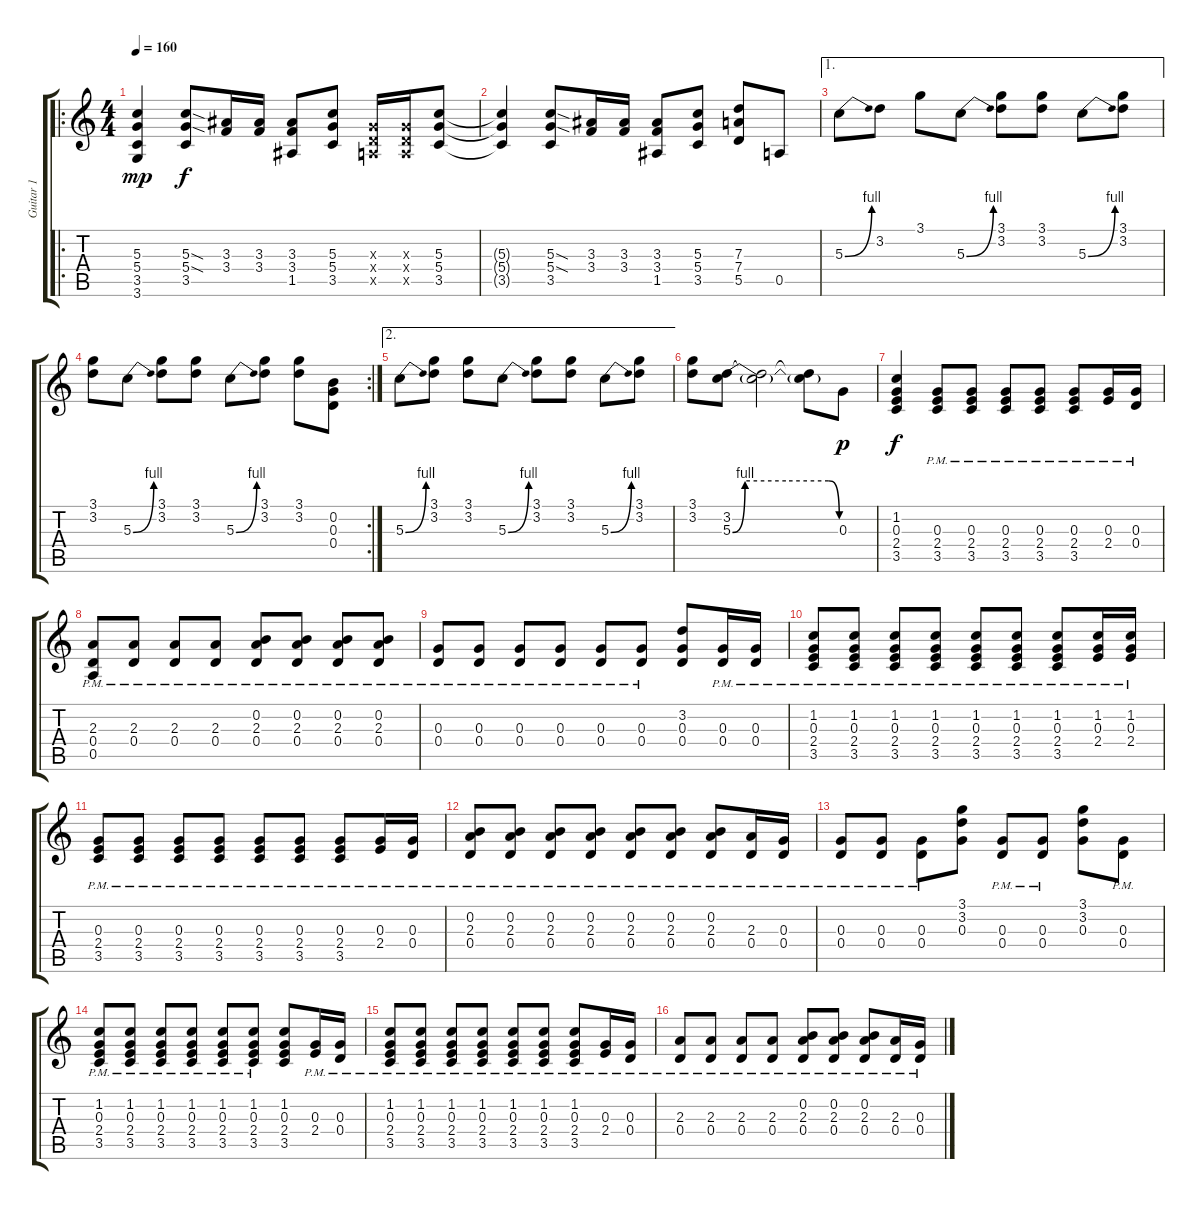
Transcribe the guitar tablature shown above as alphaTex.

\track ("Guitar 1" "Guitar 1") {instrument overdrivenguitar}
\staff {score tabs}
\tuning (E4 B3 G3 D3 A2 E2) {hide}
\ro
\ts (4 4)
\tempo 160
\clef g2
\ks c
(5.3 5.4 3.5 3.6).4{dy mp instrument overdrivenguitar} (5.3{sod} 5.4{sod} 3.5).8{dy f} (3.3 3.4).16 (3.3 3.4).16 (3.3 3.4 1.5).8 (5.3 5.4 3.5).8 (0.3{x} 0.4{x} 0.5{x}).16 (0.3{x} 0.4{x} 0.5{x}).16 (5.3 5.4 3.5).8 |
(5.3{t} 5.4{t} 3.5{t}).4 (5.3{sod} 5.4{sod} 3.5).8 (3.3 3.4).16 (3.3 3.4).16 (3.3 3.4 1.5).8 (5.3 5.4 3.5).8 (7.3 7.4 5.5).8 0.5.8 |
\ae 1
5.3{be (bend 0 0 60 4)}.8{instrument distortionguitar} 3.2.8 3.1.8 5.3{be (bend 0 0 60 4)}.8 (3.1 3.2).8 (3.1 3.2).8 5.3{be (bend 0 0 60 4)}.8 (3.1 3.2).8 |
\rc 2
(3.1 3.2).8 5.3{be (bend 0 0 60 4)}.8 (3.1 3.2).8 (3.1 3.2).8 5.3{be (bend 0 0 60 4)}.8 (3.1 3.2).8 (3.1 3.2).8 (0.2 0.3 0.4).8 |
\ae 2
5.3{be (bend 0 0 60 4)}.8{instrument distortionguitar} (3.1 3.2).8 (3.1 3.2).8 5.3{be (bend 0 0 60 4)}.8 (3.1 3.2).8 (3.1 3.2).8 5.3{be (bend 0 0 60 4)}.8 (3.1 3.2).8 |
(3.1 3.2).8 (3.2 5.3{be (custom 0 0 7 4 30 4 54 4 60 0)}).8 (3.2{t} 5.3{t}).2 (3.2{t} 5.3{t}).8 0.3.8{dy p} |
(1.2 0.3 2.4 3.5).4{dy f instrument overdrivenguitar} (0.3{pm} 2.4{pm} 3.5{pm}).8 (0.3{pm} 2.4{pm} 3.5{pm}).8 (0.3{pm} 2.4{pm} 3.5{pm}).8 (0.3{pm} 2.4{pm} 3.5{pm}).8 (0.3{pm} 2.4{pm} 3.5{pm}).8 (0.3{pm} 2.4{pm}).16 (0.3{pm} 0.4{pm}).16 |
(2.3{pm} 0.4{pm} 0.5{pm}).8 (2.3{pm} 0.4{pm}).8 (2.3{pm} 0.4{pm}).8 (2.3{pm} 0.4{pm}).8 (0.2{pm} 2.3{pm} 0.4{pm}).8 (0.2{pm} 2.3{pm} 0.4{pm}).8 (0.2{pm} 2.3{pm} 0.4{pm}).8 (0.2{pm} 2.3{pm} 0.4{pm}).8 |
(0.3{pm} 0.4{pm}).8 (0.3{pm} 0.4{pm}).8 (0.3{pm} 0.4{pm}).8 (0.3{pm} 0.4{pm}).8 (0.3{pm} 0.4{pm}).8 (0.3{pm} 0.4{pm}).8 (3.2 0.3 0.4).8 (0.3{pm} 0.4{pm}).16 (0.3{pm} 0.4{pm}).16 |
(1.2{pm} 0.3{pm} 2.4{pm} 3.5{pm}).8 (1.2{pm} 0.3{pm} 2.4{pm} 3.5{pm}).8 (1.2{pm} 0.3{pm} 2.4{pm} 3.5{pm}).8 (1.2{pm} 0.3{pm} 2.4{pm} 3.5{pm}).8 (1.2{pm} 0.3{pm} 2.4{pm} 3.5{pm}).8 (1.2{pm} 0.3{pm} 2.4{pm} 3.5{pm}).8 (1.2{pm} 0.3{pm} 2.4{pm} 3.5{pm}).8 (1.2{pm} 0.3{pm} 2.4{pm}).16 (1.2{pm} 0.3{pm} 2.4{pm}).16 |
(0.3{pm} 2.4{pm} 3.5{pm}).8 (0.3{pm} 2.4{pm} 3.5{pm}).8 (0.3{pm} 2.4{pm} 3.5{pm}).8 (0.3{pm} 2.4{pm} 3.5{pm}).8 (0.3{pm} 2.4{pm} 3.5{pm}).8 (0.3{pm} 2.4{pm} 3.5{pm}).8 (0.3{pm} 2.4{pm} 3.5{pm}).8 (0.3{pm} 2.4{pm}).16 (0.3{pm} 0.4{pm}).16 |
(0.2{pm} 2.3{pm} 0.4{pm}).8 (0.2{pm} 2.3{pm} 0.4{pm}).8 (0.2{pm} 2.3{pm} 0.4{pm}).8 (0.2{pm} 2.3{pm} 0.4{pm}).8 (0.2{pm} 2.3{pm} 0.4{pm}).8 (0.2{pm} 2.3{pm} 0.4{pm}).8 (0.2{pm} 2.3{pm} 0.4{pm}).8 (2.3{pm} 0.4{pm}).16 (0.3{pm} 0.4{pm}).16 |
(0.3{pm} 0.4{pm}).8 (0.3{pm} 0.4{pm}).8 (0.3{pm} 0.4{pm}).8 (3.1 3.2 0.3).8 (0.3{pm} 0.4{pm}).8 (0.3{pm} 0.4{pm}).8 (3.1 3.2 0.3).8 (0.3{pm} 0.4{pm}).8 |
(1.2{pm} 0.3{pm} 2.4{pm} 3.5{pm}).8 (1.2{pm} 0.3{pm} 2.4{pm} 3.5{pm}).8 (1.2{pm} 0.3{pm} 2.4{pm} 3.5{pm}).8 (1.2{pm} 0.3{pm} 2.4{pm} 3.5{pm}).8 (1.2{pm} 0.3{pm} 2.4{pm} 3.5{pm}).8 (1.2{pm} 0.3{pm} 2.4{pm} 3.5{pm}).8 (1.2 0.3 2.4 3.5).8 (0.3{pm} 2.4{pm}).16 (0.3{pm} 0.4{pm}).16 |
(1.2{pm} 0.3{pm} 2.4{pm} 3.5{pm}).8 (1.2{pm} 0.3{pm} 2.4{pm} 3.5{pm}).8 (1.2{pm} 0.3{pm} 2.4{pm} 3.5{pm}).8 (1.2{pm} 0.3{pm} 2.4{pm} 3.5{pm}).8 (1.2{pm} 0.3{pm} 2.4{pm} 3.5{pm}).8 (1.2{pm} 0.3{pm} 2.4{pm} 3.5{pm}).8 (1.2{pm} 0.3{pm} 2.4{pm} 3.5{pm}).8 (0.3{pm} 2.4{pm}).16 (0.3{pm} 0.4{pm}).16 |
(2.3{pm} 0.4{pm}).8 (2.3{pm} 0.4{pm}).8 (2.3{pm} 0.4{pm}).8 (2.3{pm} 0.4{pm}).8 (0.2{pm} 2.3{pm} 0.4{pm}).8 (0.2{pm} 2.3{pm} 0.4{pm}).8 (0.2{pm} 2.3{pm} 0.4{pm}).8 (2.3{pm} 0.4{pm}).16 (0.3{pm} 0.4{pm}).16
